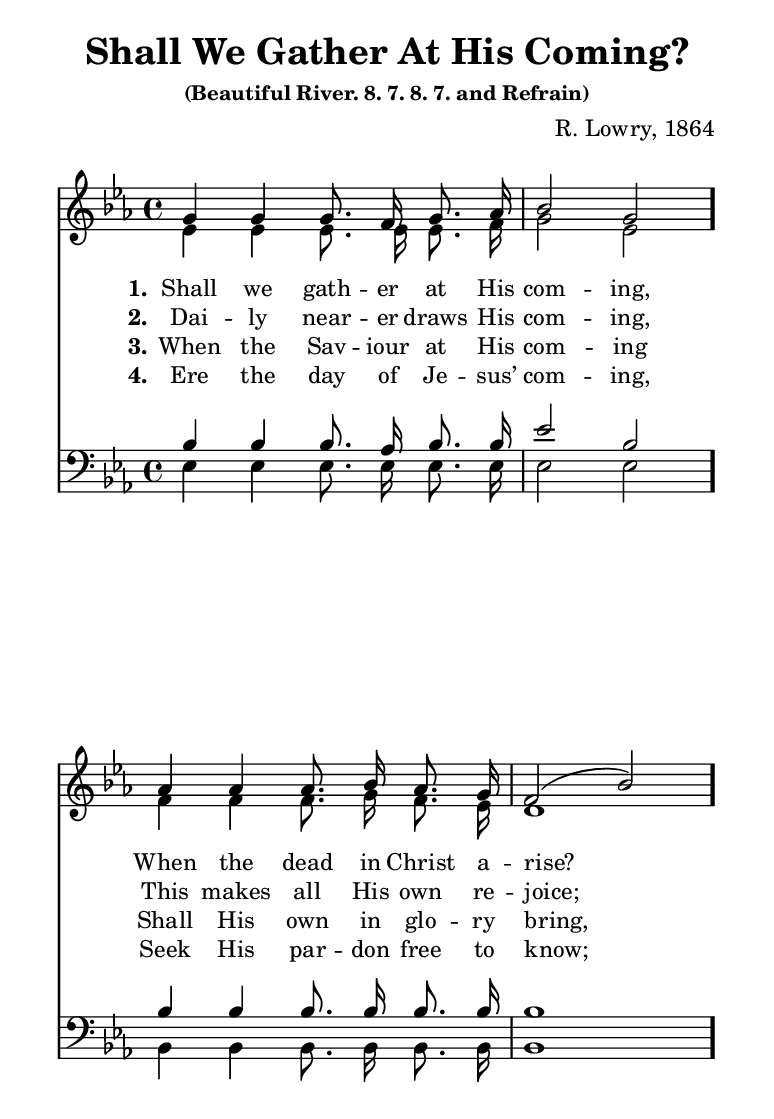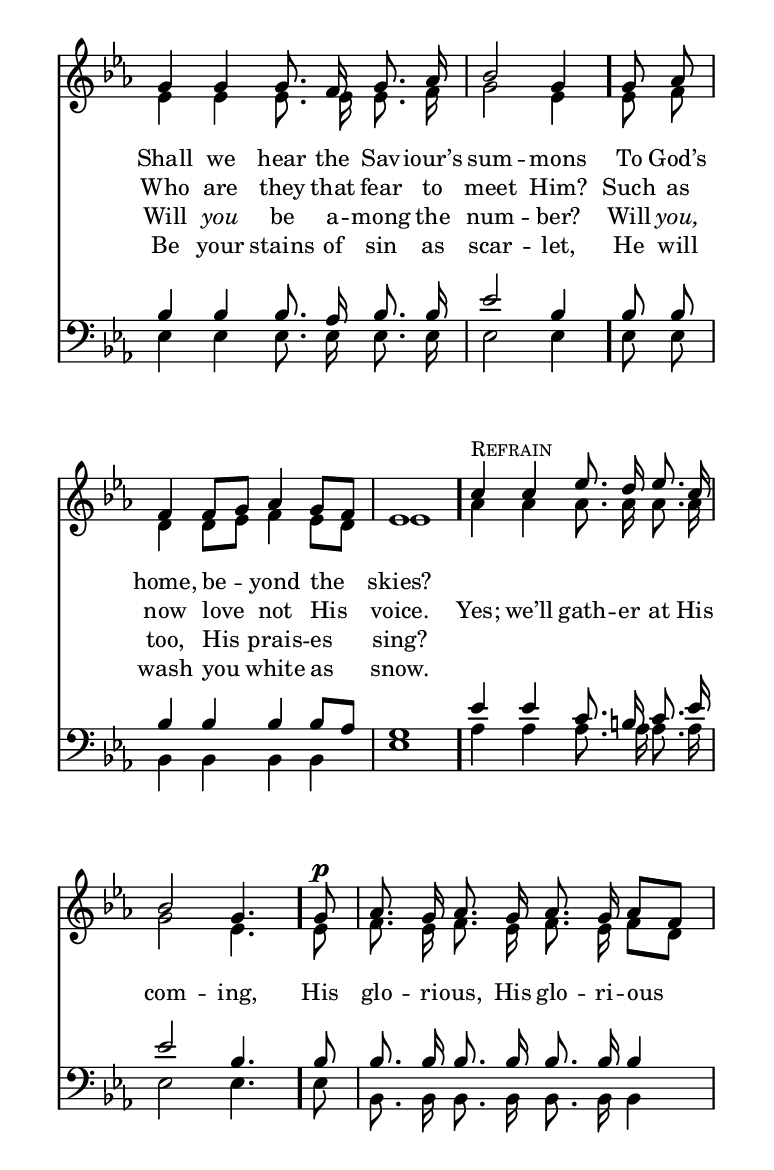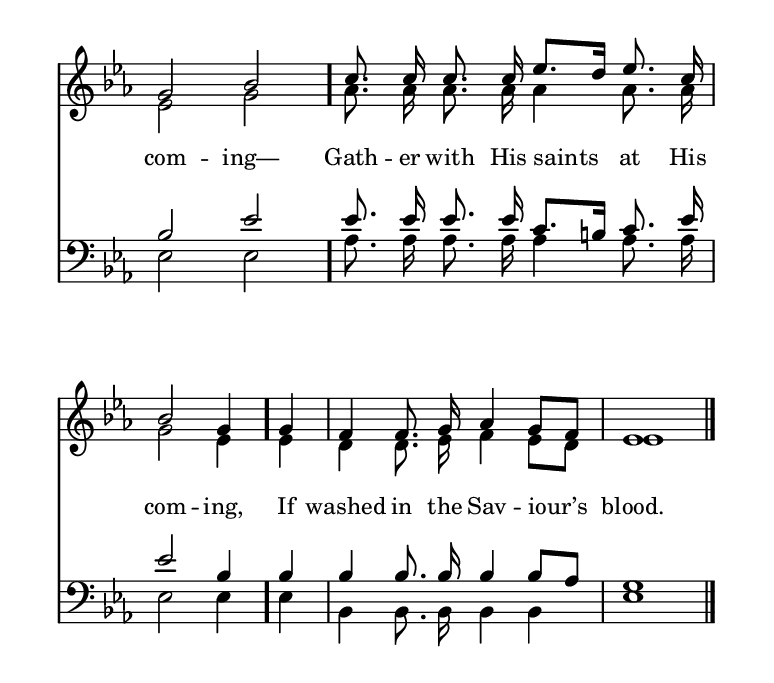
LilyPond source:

\include "common/global.ily"
\paper {
  \include "common/paper.ily"
  %ragged-bottom = ##t
  %ragged-last-bottom = ##t
  %systems-per-page = ##f
  %page-count = ##f
}

\header{
  title = "Shall We Gather At His Coming?"
  subsubtitle = "(Beautiful River. 8. 7. 8. 7. and Refrain)"
  %meter = "8.7.8.7. and Refrain"
  %poet = ""
  composer = "R. Lowry, 1864"
  %copyright = ""
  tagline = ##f
}

% for fermata in MIDI
ta = { \tempo 4=90 }
tb = { \tempo 4=45 }

patternAA = { c4 c4 c8. c16 c8. c16 | c2 c2   } 
patternAB = { c4 c4 c8. c16 c8. c16 | c2( c2) } 
patternAC = { c4 c4 c8. c16 c8. c16 | c1      } 
patternAD = { c4 c4 c8. c16 c8. c16 | c2 c4   } 
patternAE = { c4 c4 c8. c16 c8. c16 | c2 c4.  } 

patternBA = { c8 c8 | c4 c8[ c8] c4 c8[ c8] | c1 }
patternBB = { c8 c8 | c4 c4      c4 c8[ c8] | c1 }
patternBC = { c8 c8 | c4 c4      c4 c4      | c1 }

patternCA = { c8 | c8. c16 c8. c16 c8. c16 c8[ c8] | c2 c2 }
patternCB = { c8 | c8. c16 c8. c16 c8. c16 c4      | c2 c2 }

patternDA = { c8. c16 c8. c16 c8.[ c16] c8. c16 | c2 c4 }
patternDB = { c8. c16 c8. c16 c4        c8. c16 | c2 c4 }

patternEA = { c4 | c4 c8. c16 c4 c8[ c8] | c1 }
patternEB = { c4 | c4 c8. c16 c4 c4      | c1 }

global = {
  \include "common/overrides.ily"
  \override Staff.TimeSignature.style = #'()
  \time 4/4
  \override Score.MetronomeMark.transparent = ##t % hide all fermata changes too
  \ta
  \key ees \major
  %\partial 4
  \autoBeamOff
}

notesSoprano = {
\global
\relative c'' {

  \changePitch \patternAA { g g g f g aes | bes g }
  \changePitch \patternAB { aes aes aes bes aes g | f bes }
  \changePitch \patternAD { g g g f g aes | bes g }
  \changePitch \patternBA { g aes | f f g aes g f | ees }

  << s^\markup { \small \caps "Refrain" }
  \changePitch \patternAE { c' c ees d ees c | bes g } >>
  \changePitch \patternCA { g^\markup { \dynamic p } | aes g aes g aes g aes f | g bes }
  \changePitch \patternDA { c c c c ees d ees c | bes g }
  \changePitch \patternEA { g | f f g aes g f | ees }

  \bar "|."

}
}

notesAlto = {
\global
\relative e' {

  \changePitch \patternAA { ees ees ees ees ees f | g ees }
  \changePitch \patternAC { f f f g f ees | d }
  \changePitch \patternAD { ees ees ees ees ees f | g ees }
  \changePitch \patternBA { ees f | d d ees f ees d | ees }

  \changePitch \patternAE { aes aes aes aes aes aes | g ees }
  \changePitch \patternCA { ees | f ees f ees f ees f d | ees g }
  \changePitch \patternDB { aes aes aes aes aes aes aes | g ees }
  \changePitch \patternEA { ees | d d ees f ees d | ees }

}
}

notesTenor = {
\global
\relative a {

  \changePitch \patternAA { bes bes bes aes bes bes | ees bes }
  \changePitch \patternAC { bes bes bes bes bes bes | bes }
  \changePitch \patternAD { bes bes bes aes bes bes | ees bes }
  \changePitch \patternBB { bes bes | bes bes bes bes aes | g }

  \changePitch \patternAE { ees' ees c b c ees | ees bes }
  \changePitch \patternCB { bes | bes bes bes bes bes bes bes | bes ees }
  \changePitch \patternDA { ees ees ees ees c b c ees | ees bes }
  \changePitch \patternEA { bes | bes bes bes bes bes aes | g }

}
}

notesBass = {
\global
\relative f {

  \changePitch \patternAA { ees ees ees ees ees ees | ees ees }
  \changePitch \patternAC { bes bes bes bes bes bes | bes }
  \changePitch \patternAD { ees ees ees ees ees ees | ees ees }
  \changePitch \patternBC { ees ees | bes bes bes bes | ees }

  \changePitch \patternAE { aes aes aes aes aes aes | ees ees }
  \changePitch \patternCB { ees | bes bes bes bes bes bes bes | ees ees }
  \changePitch \patternDB { aes aes aes aes aes aes aes | ees ees }
  \changePitch \patternEB { ees | bes bes bes bes bes | ees }

}
}

Refrain = \lyricmode {

Yes; we’ll gath -- er at His com -- ing, \bar "."
His glo -- ri -- ous, His glo -- ri -- ous com -- ing— \bar "."
Gath -- er with His saints at His com -- ing, \bar "."
If washed in the Sav -- iour’s blood. \bar "."

}

wordsA = \lyricmode {
\set stanza = "1."

Shall we gath -- er at His com -- ing, \bar "."
When the dead in Christ a -- rise? \bar "."
Shall we hear the Sav -- iour’s sum -- mons \bar "."
To God’s home, be -- yond the skies? \bar "."

}

wordsB = \lyricmode {
\set stanza = "2."

Dai -- ly near -- er draws His com -- ing,
This makes all His own re -- joice;
Who are they that fear to meet Him?
Such as now love not His voice.

\Refrain

}

wordsC = \lyricmode {
\set stanza = "3."

When the Sav -- iour at His com -- ing
Shall His own in glo -- ry bring,
Will { \italicsOn } you { \italicsOff } be a -- mong the num -- ber?
Will { \italicsOn } you, { \italicsOff } too, His prais -- es sing?

}

wordsD = \lyricmode {
\set stanza = "4."

Ere the day of Je -- sus’ com -- ing,
Seek His par -- don free to know;
Be your stains of sin as scar -- let,
He will wash you white as snow.

}

\score {
  \context ChoirStaff <<
    \context Staff = upper <<
      \set ChoirStaff.systemStartDelimiter = #'SystemStartBar
      \context Voice  = sopranos { \voiceOne << \notesSoprano >> }
      \context Voice  = altos { \voiceTwo << \notesAlto >> }
      \context Lyrics = one   \lyricsto sopranos \wordsA
      \context Lyrics = two   \lyricsto sopranos \wordsB
      \context Lyrics = three \lyricsto sopranos \wordsC
      \context Lyrics = four  \lyricsto sopranos \wordsD
      %\context Lyrics = five  \lyricsto sopranos \wordsE
    >>
    \context Staff = men <<
      \clef bass
      \context Voice  = tenors { \voiceOne << \notesTenor >> }
      \context Voice  = basses { \voiceTwo << \notesBass >> }
    >>
  >>
  \layout {
    \include "common/layout.ily"
  }
  \midi{
    \include "common/midi.ily"
  }
}

%\markup { \fill-line { \column {
%  \line{ \bold 5 \column { \wordsE } } \combine \null \vspace #0.4
%  \line{ \bold 6 \column { \wordsF } } \combine \null \vspace #0.4
%  \line{ \bold 7 \column { \wordsG } } \combine \null \vspace #0.4
%  \line{ \bold 8 \column { \wordsH } } \combine \null \vspace #0.4
%} } }

\version "2.18.0"  % necessary for upgrading to future LilyPond versions.

% vi:set et ts=2 sw=2 ai nocindent syntax=lilypond
